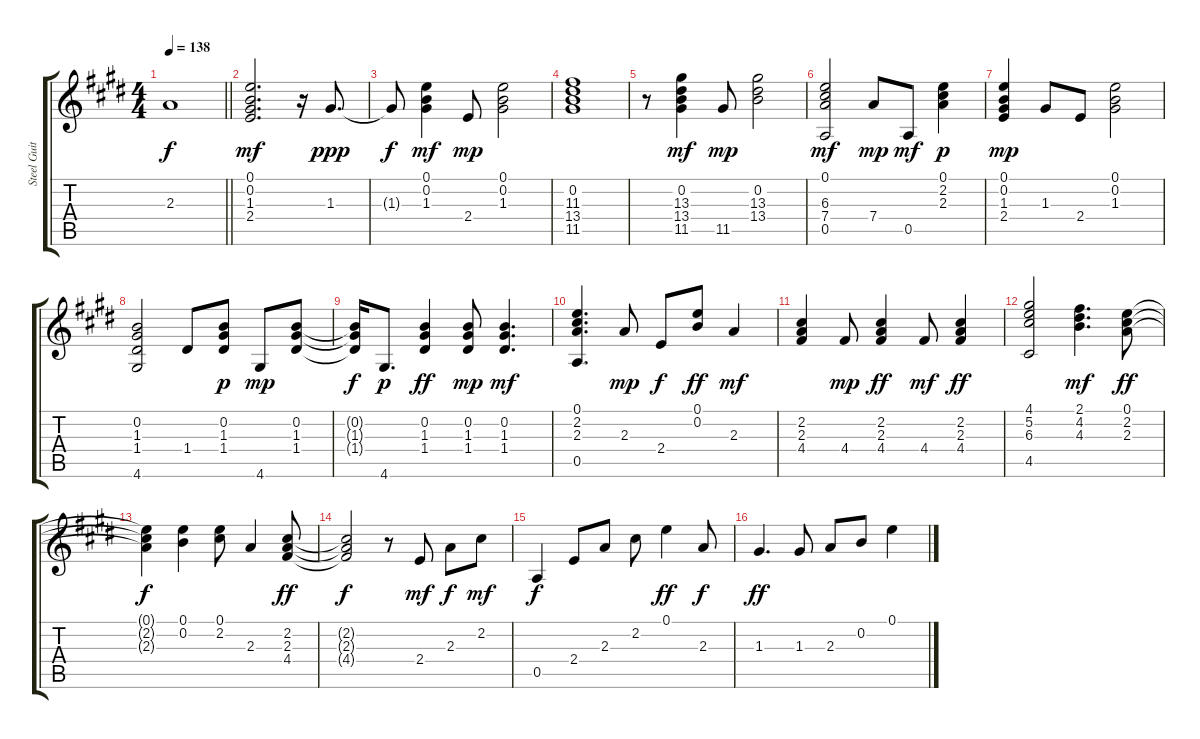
\track ("Steel Guitar" "Steel Guit") {instrument acousticguitarsteel}
\staff {score tabs}
\tuning (E4 B3 G3 D3 A2 E2) {hide}
\ts (4 4)
\tempo 138
\clef g2
\barLineRight lightlight
\ks e
2.3{t}.1{dy f} |
(0.1 0.2 1.3 2.4).2{d dy mf} r.16 1.3.8{d dy ppp} |
1.3{t}.8{dy f} (0.1 0.2 1.3).4{dy mf} 2.4.8{dy mp} (0.1 0.2 1.3).2 |
(0.2 11.3 13.4 11.5).1 |
r.8 (0.2 13.3 13.4 11.5).4{dy mf} 11.5.8{dy mp} (0.2 13.3 13.4).2 |
(0.1 6.3 7.4 0.5).2{dy mf} 7.4.8{dy mp} 0.5.8{dy mf} (0.1 2.2 2.3).4{dy p} |
(0.1 0.2 1.3 2.4).4{dy mp} 1.3.8 2.4.8 (0.1 0.2 1.3).2 |
(0.2 1.3 1.4 4.6).2 1.4.8 (0.2 1.3 1.4).8{dy p} 4.6.8{dy mp} (0.2 1.3 1.4).8 |
(0.2{t} 1.3{t} 1.4{t}).16{dy f} 4.6.8{d dy p} (0.2 1.3 1.4).4{dy ff} (0.2 1.3 1.4).8{dy mp} (0.2 1.3 1.4).4{d dy mf} |
(0.1 2.2 2.3 0.5).4{d} 2.3.8{dy mp} 2.4.8{dy f} (0.1 0.2).8{dy ff} 2.3.4{dy mf} |
(2.2 2.3 4.4).4 4.4.8{dy mp} (2.2 2.3 4.4).4{dy ff} 4.4.8{dy mf} (2.2 2.3 4.4).4{dy ff} |
(4.1 5.2 6.3 4.5).2 (2.1 4.2 4.3).4{d dy mf} (0.1 2.2 2.3).8{dy ff} |
(0.1{t} 2.2{t} 2.3{t}).4{dy f} (0.1 0.2).4 (0.1 2.2).8 2.3.4 (2.2 2.3 4.4).8{dy ff} |
(2.2{t} 2.3{t} 4.4{t}).2{dy f} r.8 2.4.8{dy mf} 2.3.8{dy f} 2.2.8{dy mf} |
0.5.4{dy f} 2.4.8 2.3.8 2.2.8 0.1.4{dy ff} 2.3.8{dy f} |
1.3.4{d dy ff} 1.3.8 2.3.8 0.2.8 0.1.4
